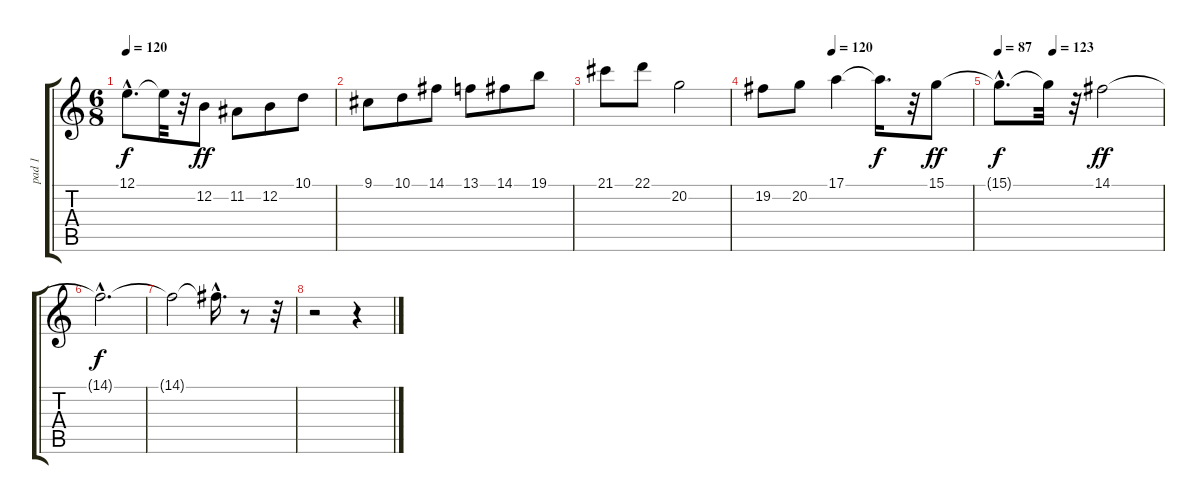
\track ("pad 1" "pad 1") {instrument fx1rain}
\staff {score tabs}
\tuning (E4 B3 G3 D3 A2 E2) {hide}
\ts (6 8)
\tempo 120
\clef g2
\ks c
12.1{hac t}.8{d dy f} 12.1{t}.32 r.32 12.2.8{dy ff} 11.2.8 12.2.8 10.1.8 |
9.1.8 10.1.8 14.1.8 13.1.8 14.1.8 19.1.8 |
21.1.8 22.1.8 20.2.2 |
\tempo (120 0.3333333333333333)
19.2.8 20.2.8 17.1.4 17.1{t}.16{d dy f} r.32 15.1.8{dy ff} |
\tempo 87
\tempo (123 0.3333333333333333)
15.1{hac t}.8{d dy f} 15.1{t}.32 r.32 14.1.2{dy ff} |
14.1{hac t}.2{d dy f} |
14.1{t}.2 14.1{hac t}.16{d} r.8 r.32 |
r.2 r.4
